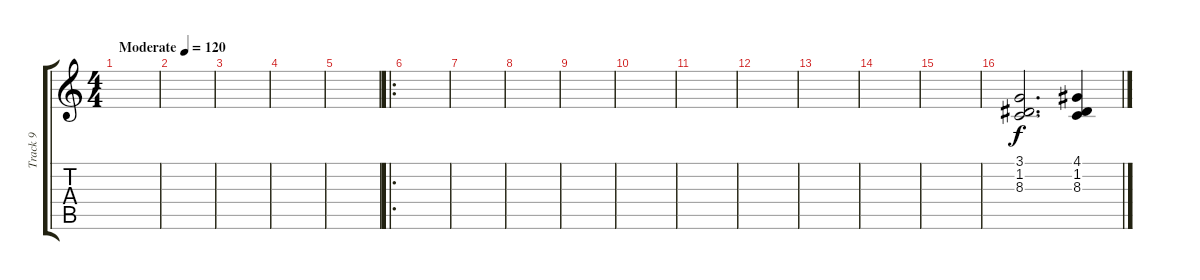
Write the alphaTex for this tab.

\track ("Track 9" "Track 9") {instrument churchorgan}
\staff {score tabs}
\tuning (E4 B3 G3 D3 A2 E2) {hide}
\ts (4 4)
\tempo (120 "Moderate")
\clef g2
\ks c
|
|
|
|
|
\ro
|
|
|
|
|
|
|
|
|
|
(3.1 1.2 8.3).2{d} (4.1 1.2 8.3).4
